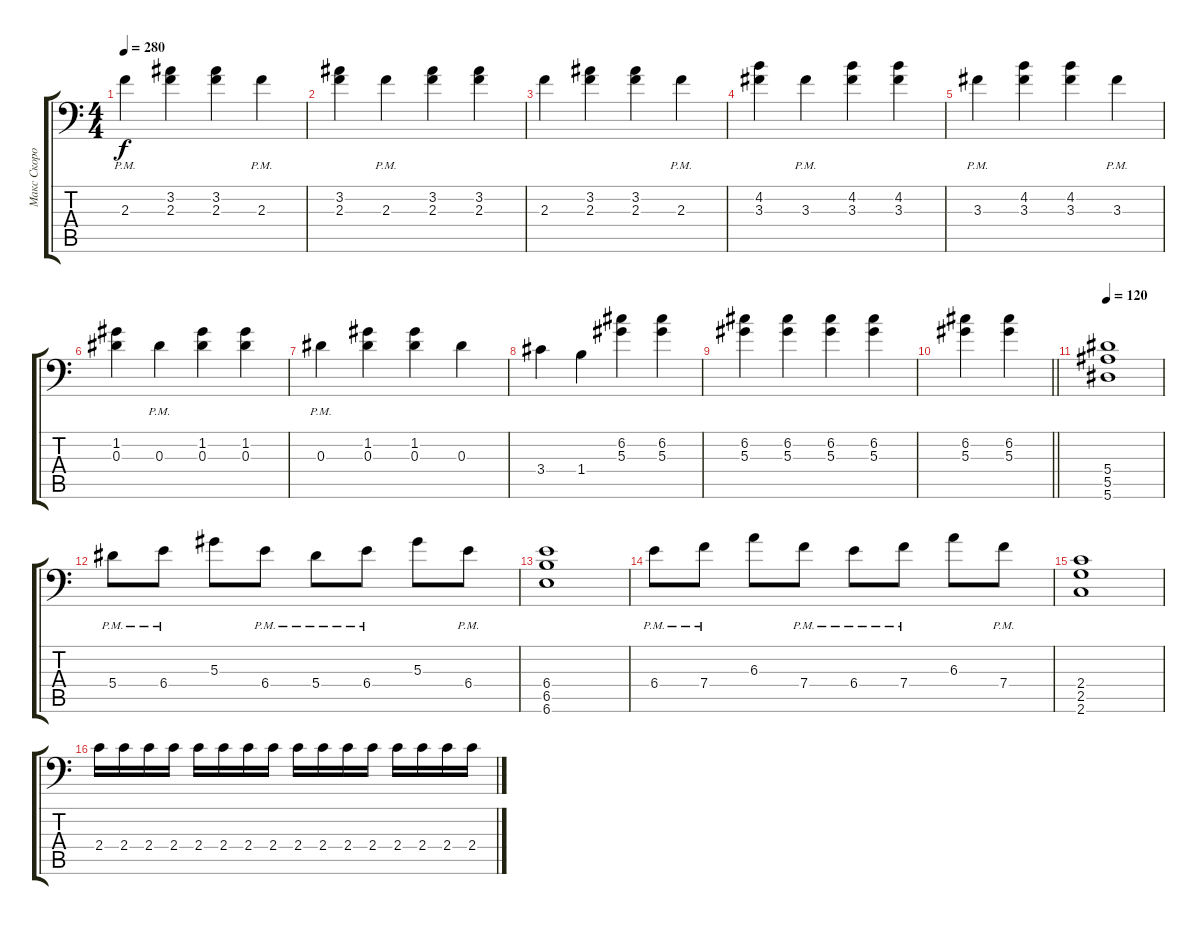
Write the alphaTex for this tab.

\track ("Макс Скоробогатов-Гитара" "Макс Скоро") {instrument distortionguitar}
\staff {score tabs}
\tuning (C4 G3 Eb3 Bb2 F2 Bb1) {hide}
\ts (4 4)
\tempo 280
\clef f4
\ks c
2.3{pm}.4{dy f} (3.2 2.3).4 (3.2 2.3).4 2.3{pm}.4 |
(3.2 2.3).4 2.3{pm}.4 (3.2 2.3).4 (3.2 2.3).4 |
2.3.4 (3.2 2.3).4 (3.2 2.3).4 2.3{pm}.4 |
(4.2 3.3).4 3.3{pm}.4 (4.2 3.3).4 (4.2 3.3).4 |
3.3{pm}.4 (4.2 3.3).4 (4.2 3.3).4 3.3{pm}.4 |
(1.2 0.3).4 0.3{pm}.4 (1.2 0.3).4 (1.2 0.3).4 |
0.3{pm}.4 (1.2 0.3).4 (1.2 0.3).4 0.3.4 |
3.4.4 1.4.4 (6.2 5.3).4 (6.2 5.3).4 |
(6.2 5.3).4 (6.2 5.3).4 (6.2 5.3).4 (6.2 5.3).4 |
\barLineRight lightlight
(6.2 5.3).4 (6.2 5.3).4 |
\tempo 120
(5.4 5.5 5.6).1 |
5.4{pm}.8 6.4{pm}.8 5.3.8 6.4{pm}.8 5.4{pm}.8 6.4{pm}.8 5.3.8 6.4{pm}.8 |
(6.4 6.5 6.6).1 |
6.4{pm}.8 7.4{pm}.8 6.3.8 7.4{pm}.8 6.4{pm}.8 7.4{pm}.8 6.3.8 7.4{pm}.8 |
(2.4 2.5 2.6).1 |
2.4.16 2.4.16 2.4.16 2.4.16 2.4.16 2.4.16 2.4.16 2.4.16 2.4.16 2.4.16 2.4.16 2.4.16 2.4.16 2.4.16 2.4.16 2.4.16
